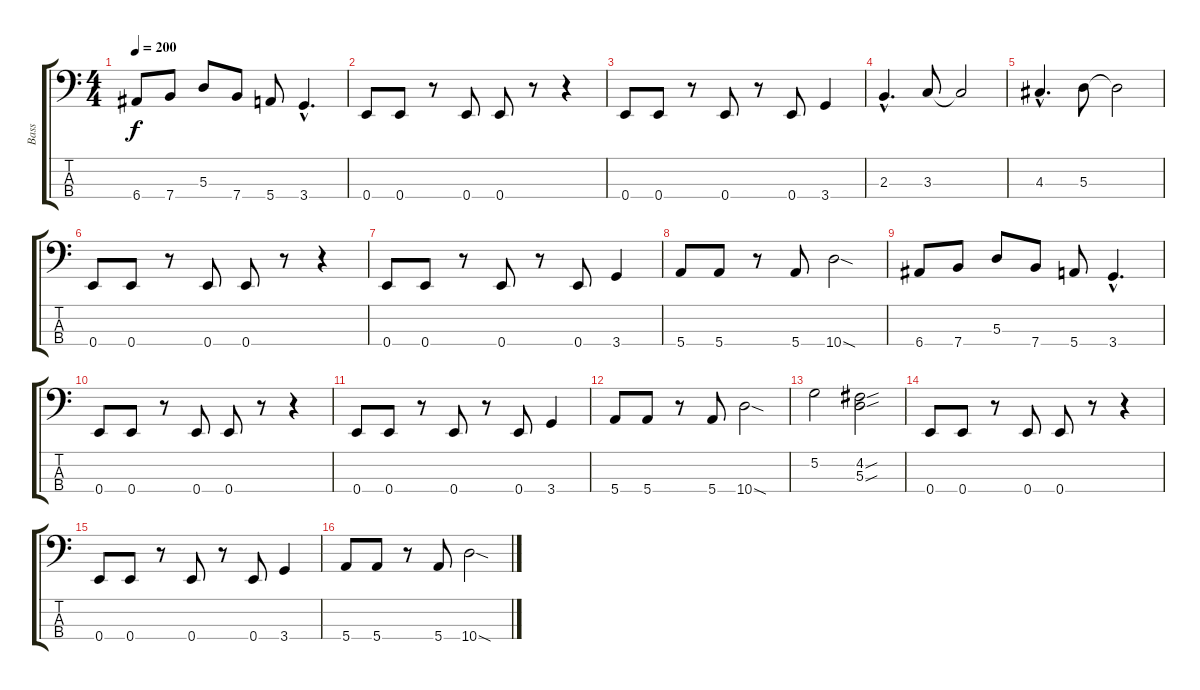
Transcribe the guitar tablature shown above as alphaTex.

\track ("Bass" "Bass") {instrument slapbass1}
\staff {score tabs}
\tuning (G2 D2 A1 E1) {hide}
\ts (4 4)
\tempo 200
\clef f4
\ks c
6.4.8{dy f} 7.4.8 5.3.8 7.4.8 5.4.8 3.4{hac}.4{d} |
0.4.8 0.4.8 r.8 0.4.8 0.4.8 r.8 r.4 |
0.4.8 0.4.8 r.8 0.4.8 r.8 0.4.8 3.4.4 |
2.3{hac}.4{d} 3.3.8 3.3{t}.2 |
4.3{hac}.4{d} 5.3.8 5.3{t}.2 |
0.4.8 0.4.8 r.8 0.4.8 0.4.8 r.8 r.4 |
0.4.8 0.4.8 r.8 0.4.8 r.8 0.4.8 3.4.4 |
5.4.8 5.4.8 r.8 5.4.8 10.4{sod}.2 |
6.4.8 7.4.8 5.3.8 7.4.8 5.4.8 3.4{hac}.4{d} |
0.4.8 0.4.8 r.8 0.4.8 0.4.8 r.8 r.4 |
0.4.8 0.4.8 r.8 0.4.8 r.8 0.4.8 3.4.4 |
5.4.8 5.4.8 r.8 5.4.8 10.4{sod}.2 |
5.2.2 (4.2{sou} 5.3{sou}).2 |
0.4.8 0.4.8 r.8 0.4.8 0.4.8 r.8 r.4 |
0.4.8 0.4.8 r.8 0.4.8 r.8 0.4.8 3.4.4 |
5.4.8 5.4.8 r.8 5.4.8 10.4{sod}.2
